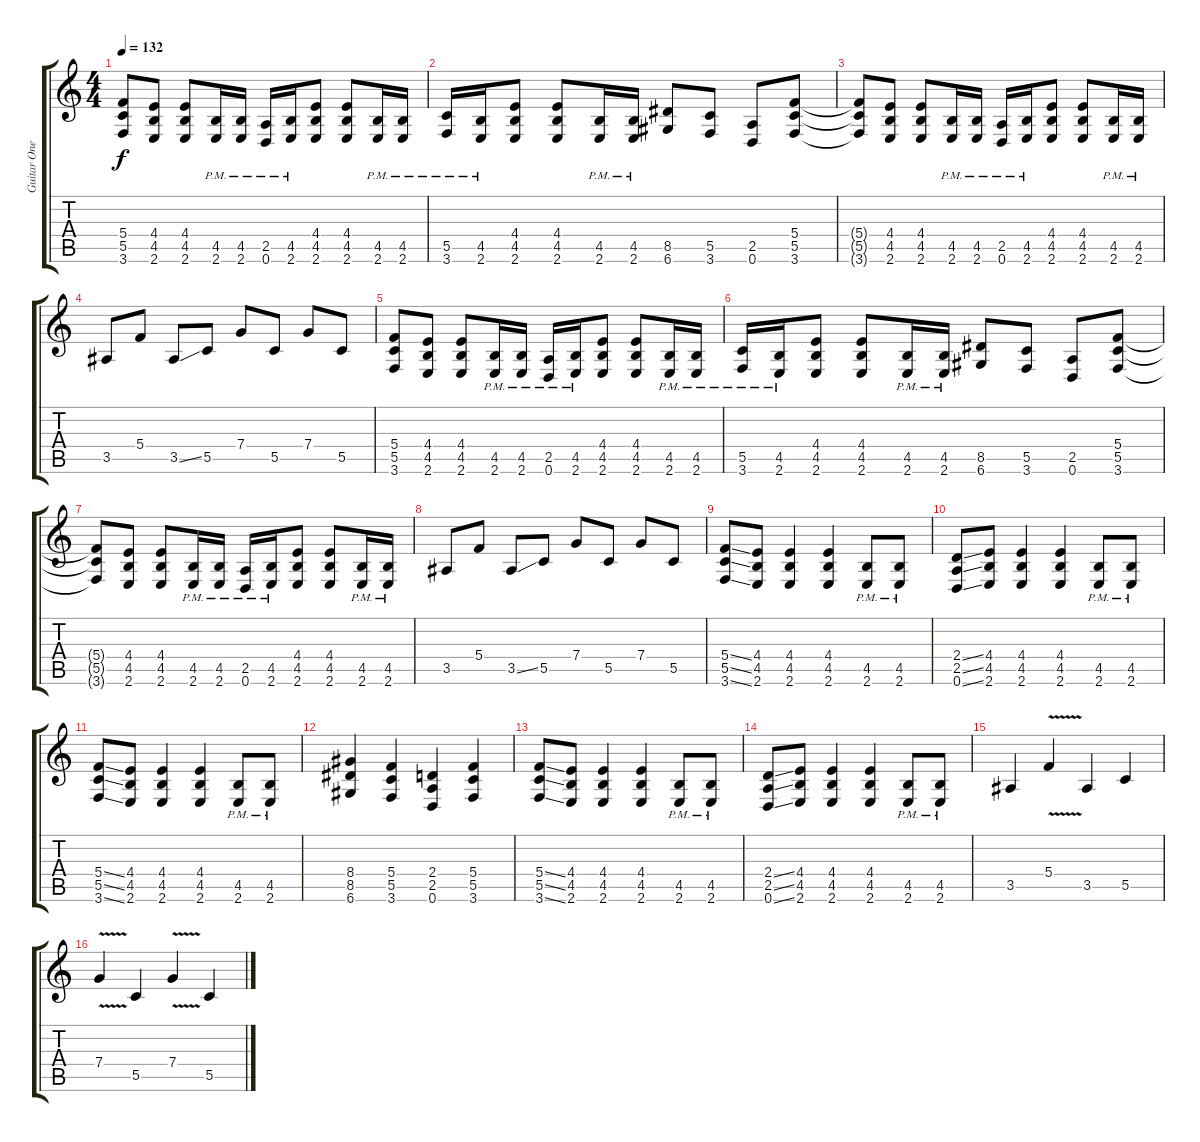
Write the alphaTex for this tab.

\track ("Guitar One" "Guitar One") {instrument overdrivenguitar}
\staff {score tabs}
\tuning (D4 A3 F3 C3 G2 D2) {hide}
\ts (4 4)
\tempo 132
\clef g2
\ks c
(5.4 5.5 3.6).8{dy f} (4.4 4.5 2.6).8 (4.4 4.5 2.6).8 (4.5{pm} 2.6{pm}).16 (4.5{pm} 2.6{pm}).16 (2.5{pm} 0.6{pm}).16 (4.5{pm} 2.6{pm}).16 (4.4 4.5 2.6).8 (4.4 4.5 2.6).8 (4.5{pm} 2.6{pm}).16 (4.5{pm} 2.6{pm}).16 |
(5.5{pm} 3.6{pm}).16 (4.5{pm} 2.6{pm}).16 (4.4 4.5 2.6).8 (4.4 4.5 2.6).8 (4.5{pm} 2.6{pm}).16 (4.5{pm} 2.6{pm}).16 (8.5 6.6).8 (5.5 3.6).8 (2.5 0.6).8 (5.4 5.5 3.6).8 |
(5.4{t} 5.5{t} 3.6{t}).8 (4.4 4.5 2.6).8 (4.4 4.5 2.6).8 (4.5{pm} 2.6{pm}).16 (4.5{pm} 2.6{pm}).16 (2.5{pm} 0.6{pm}).16 (4.5{pm} 2.6{pm}).16 (4.4 4.5 2.6).8 (4.4 4.5 2.6).8 (4.5{pm} 2.6{pm}).16 (4.5{pm} 2.6{pm}).16 |
3.5.8 5.4.8 3.5{ss}.8 5.5.8 7.4.8 5.5.8 7.4.8 5.5.8 |
(5.4 5.5 3.6).8 (4.4 4.5 2.6).8 (4.4 4.5 2.6).8 (4.5{pm} 2.6{pm}).16 (4.5{pm} 2.6{pm}).16 (2.5{pm} 0.6{pm}).16 (4.5{pm} 2.6{pm}).16 (4.4 4.5 2.6).8 (4.4 4.5 2.6).8 (4.5{pm} 2.6{pm}).16 (4.5{pm} 2.6{pm}).16 |
(5.5{pm} 3.6{pm}).16 (4.5{pm} 2.6{pm}).16 (4.4 4.5 2.6).8 (4.4 4.5 2.6).8 (4.5{pm} 2.6{pm}).16 (4.5{pm} 2.6{pm}).16 (8.5 6.6).8 (5.5 3.6).8 (2.5 0.6).8 (5.4 5.5 3.6).8 |
(5.4{t} 5.5{t} 3.6{t}).8 (4.4 4.5 2.6).8 (4.4 4.5 2.6).8 (4.5{pm} 2.6{pm}).16 (4.5{pm} 2.6{pm}).16 (2.5{pm} 0.6{pm}).16 (4.5{pm} 2.6{pm}).16 (4.4 4.5 2.6).8 (4.4 4.5 2.6).8 (4.5{pm} 2.6{pm}).16 (4.5{pm} 2.6{pm}).16 |
3.5.8 5.4.8 3.5{ss}.8 5.5.8 7.4.8 5.5.8 7.4.8 5.5.8 |
(5.4{ss} 5.5{ss} 3.6{ss}).8 (4.4 4.5 2.6).8 (4.4 4.5 2.6).4 (4.4 4.5 2.6).4 (4.5{pm} 2.6{pm}).8 (4.5{pm} 2.6{pm}).8 |
(2.4{ss} 2.5{ss} 0.6{ss}).8 (4.4 4.5 2.6).8 (4.4 4.5 2.6).4 (4.4 4.5 2.6).4 (4.5{pm} 2.6{pm}).8 (4.5{pm} 2.6{pm}).8 |
(5.4{ss} 5.5{ss} 3.6{ss}).8 (4.4 4.5 2.6).8 (4.4 4.5 2.6).4 (4.4 4.5 2.6).4 (4.5{pm} 2.6{pm}).8 (4.5{pm} 2.6{pm}).8 |
(8.4 8.5 6.6).4 (5.4 5.5 3.6).4 (2.4 2.5 0.6).4 (5.4 5.5 3.6).4 |
(5.4{ss} 5.5{ss} 3.6{ss}).8 (4.4 4.5 2.6).8 (4.4 4.5 2.6).4 (4.4 4.5 2.6).4 (4.5{pm} 2.6{pm}).8 (4.5{pm} 2.6{pm}).8 |
(2.4{ss} 2.5{ss} 0.6{ss}).8 (4.4 4.5 2.6).8 (4.4 4.5 2.6).4 (4.4 4.5 2.6).4 (4.5{pm} 2.6{pm}).8 (4.5{pm} 2.6{pm}).8 |
3.5.4 5.4{v}.4 3.5.4 5.5.4 |
7.4{v}.4 5.5.4 7.4{v}.4 5.5.4
